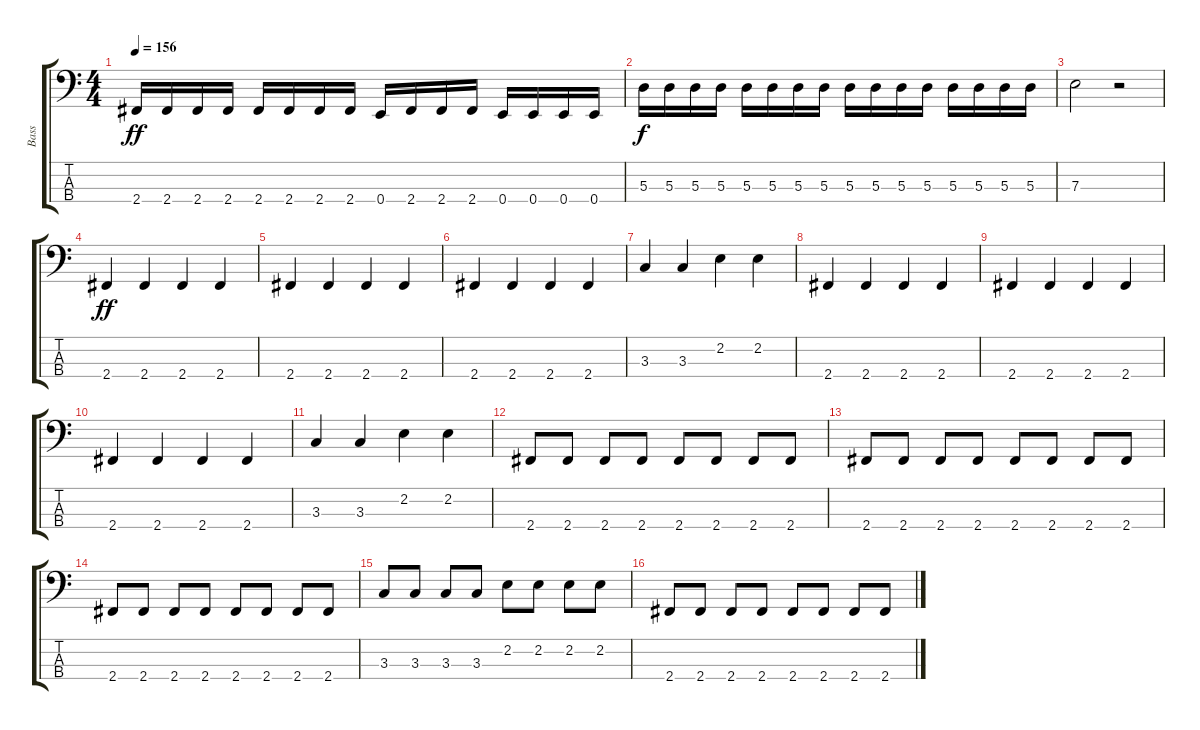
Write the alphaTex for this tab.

\track ("Bass" "Bass") {instrument electricbassfinger}
\staff {score tabs}
\tuning (G2 D2 A1 E1) {hide}
\ts (4 4)
\tempo 156
\clef f4
\ks c
2.4.16{dy ff} 2.4.16 2.4.16 2.4.16 2.4.16 2.4.16 2.4.16 2.4.16 0.4.16 2.4.16 2.4.16 2.4.16 0.4.16 0.4.16 0.4.16 0.4.16 |
5.3.16{dy f} 5.3.16 5.3.16 5.3.16 5.3.16 5.3.16 5.3.16 5.3.16 5.3.16 5.3.16 5.3.16 5.3.16 5.3.16 5.3.16 5.3.16 5.3.16 |
7.3.2 r.2 |
2.4.4{dy ff} 2.4.4 2.4.4 2.4.4 |
2.4.4 2.4.4 2.4.4 2.4.4 |
2.4.4 2.4.4 2.4.4 2.4.4 |
3.3.4 3.3.4 2.2.4 2.2.4 |
2.4.4 2.4.4 2.4.4 2.4.4 |
2.4.4 2.4.4 2.4.4 2.4.4 |
2.4.4 2.4.4 2.4.4 2.4.4 |
3.3.4 3.3.4 2.2.4 2.2.4 |
2.4.8 2.4.8 2.4.8 2.4.8 2.4.8 2.4.8 2.4.8 2.4.8 |
2.4.8 2.4.8 2.4.8 2.4.8 2.4.8 2.4.8 2.4.8 2.4.8 |
2.4.8 2.4.8 2.4.8 2.4.8 2.4.8 2.4.8 2.4.8 2.4.8 |
3.3.8 3.3.8 3.3.8 3.3.8 2.2.8 2.2.8 2.2.8 2.2.8 |
2.4.8 2.4.8 2.4.8 2.4.8 2.4.8 2.4.8 2.4.8 2.4.8
